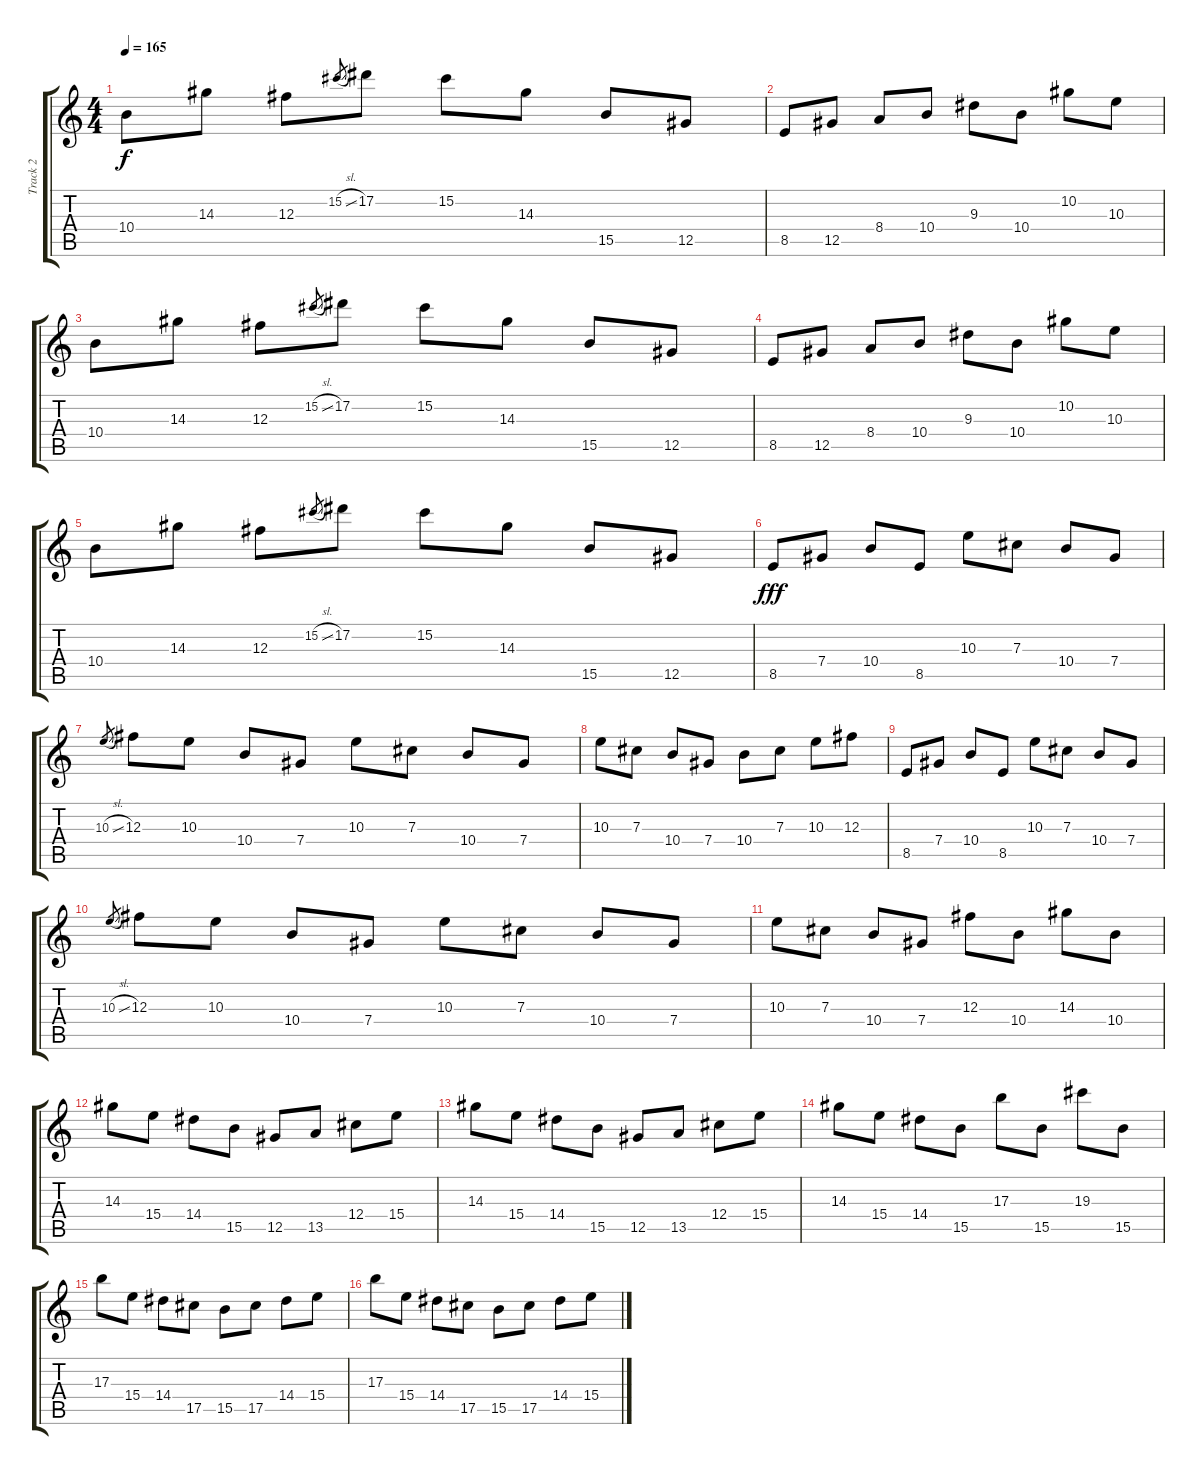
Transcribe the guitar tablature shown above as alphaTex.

\track ("Track 2" "Track 2") {instrument overdrivenguitar}
\staff {score tabs}
\tuning (Eb4 Bb3 Gb3 Db3 Ab2 Db2) {hide}
\ts (4 4)
\tempo 165
\clef g2
\ks c
10.4.8{dy f} 14.3.8 12.3.8 15.2{sl}.8{gr} 17.2.8 15.2.8 14.3.8 15.5.8 12.5.8 |
8.5.8 12.5.8 8.4.8 10.4.8 9.3.8 10.4.8 10.2.8 10.3.8 |
10.4.8 14.3.8 12.3.8 15.2{sl}.8{gr} 17.2.8 15.2.8 14.3.8 15.5.8 12.5.8 |
8.5.8 12.5.8 8.4.8 10.4.8 9.3.8 10.4.8 10.2.8 10.3.8 |
10.4.8 14.3.8 12.3.8 15.2{sl}.8{gr} 17.2.8 15.2.8 14.3.8 15.5.8 12.5.8 |
8.5.8{dy fff} 7.4.8 10.4.8 8.5.8 10.3.8 7.3.8 10.4.8 7.4.8 |
10.3{sl}.8{gr} 12.3.8 10.3.8 10.4.8 7.4.8 10.3.8 7.3.8 10.4.8 7.4.8 |
10.3.8 7.3.8 10.4.8 7.4.8 10.4.8 7.3.8 10.3.8 12.3.8 |
8.5.8 7.4.8 10.4.8 8.5.8 10.3.8 7.3.8 10.4.8 7.4.8 |
10.3{sl}.8{gr} 12.3.8 10.3.8 10.4.8 7.4.8 10.3.8 7.3.8 10.4.8 7.4.8 |
10.3.8 7.3.8 10.4.8 7.4.8 12.3.8 10.4.8 14.3.8 10.4.8 |
14.3.8 15.4.8 14.4.8 15.5.8 12.5.8 13.5.8 12.4.8 15.4.8 |
14.3.8 15.4.8 14.4.8 15.5.8 12.5.8 13.5.8 12.4.8 15.4.8 |
14.3.8 15.4.8 14.4.8 15.5.8 17.3.8 15.5.8 19.3.8 15.5.8 |
17.3.8 15.4.8 14.4.8 17.5.8 15.5.8 17.5.8 14.4.8 15.4.8 |
17.3.8 15.4.8 14.4.8 17.5.8 15.5.8 17.5.8 14.4.8 15.4.8
